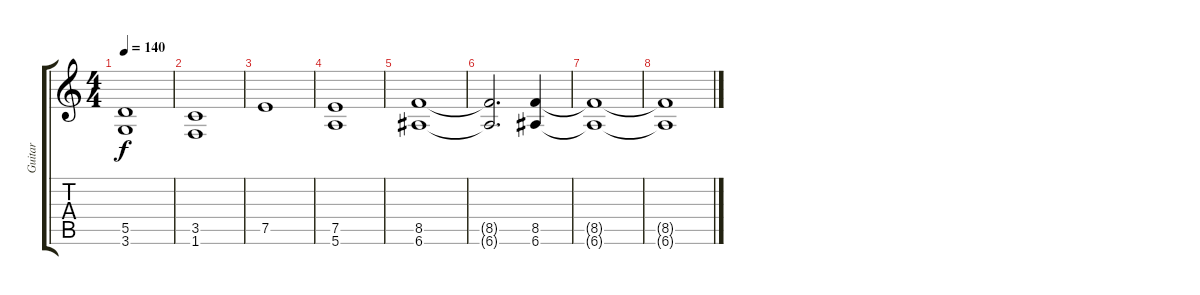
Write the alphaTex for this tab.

\track ("Guitar" "Guitar") {instrument overdrivenguitar}
\staff {score tabs}
\tuning (E4 B3 G3 D3 A2 E2) {hide}
\ts (4 4)
\tempo 140
\clef g2
\ks c
(5.5 3.6).1{dy f} |
(3.5 1.6).1 |
7.5.1 |
(7.5 5.6).1 |
(8.5 6.6).1 |
(8.5{t} 6.6{t}).2{d} (8.5 6.6).4 |
(8.5{t} 6.6{t}).1 |
(8.5{t} 6.6{t}).1
